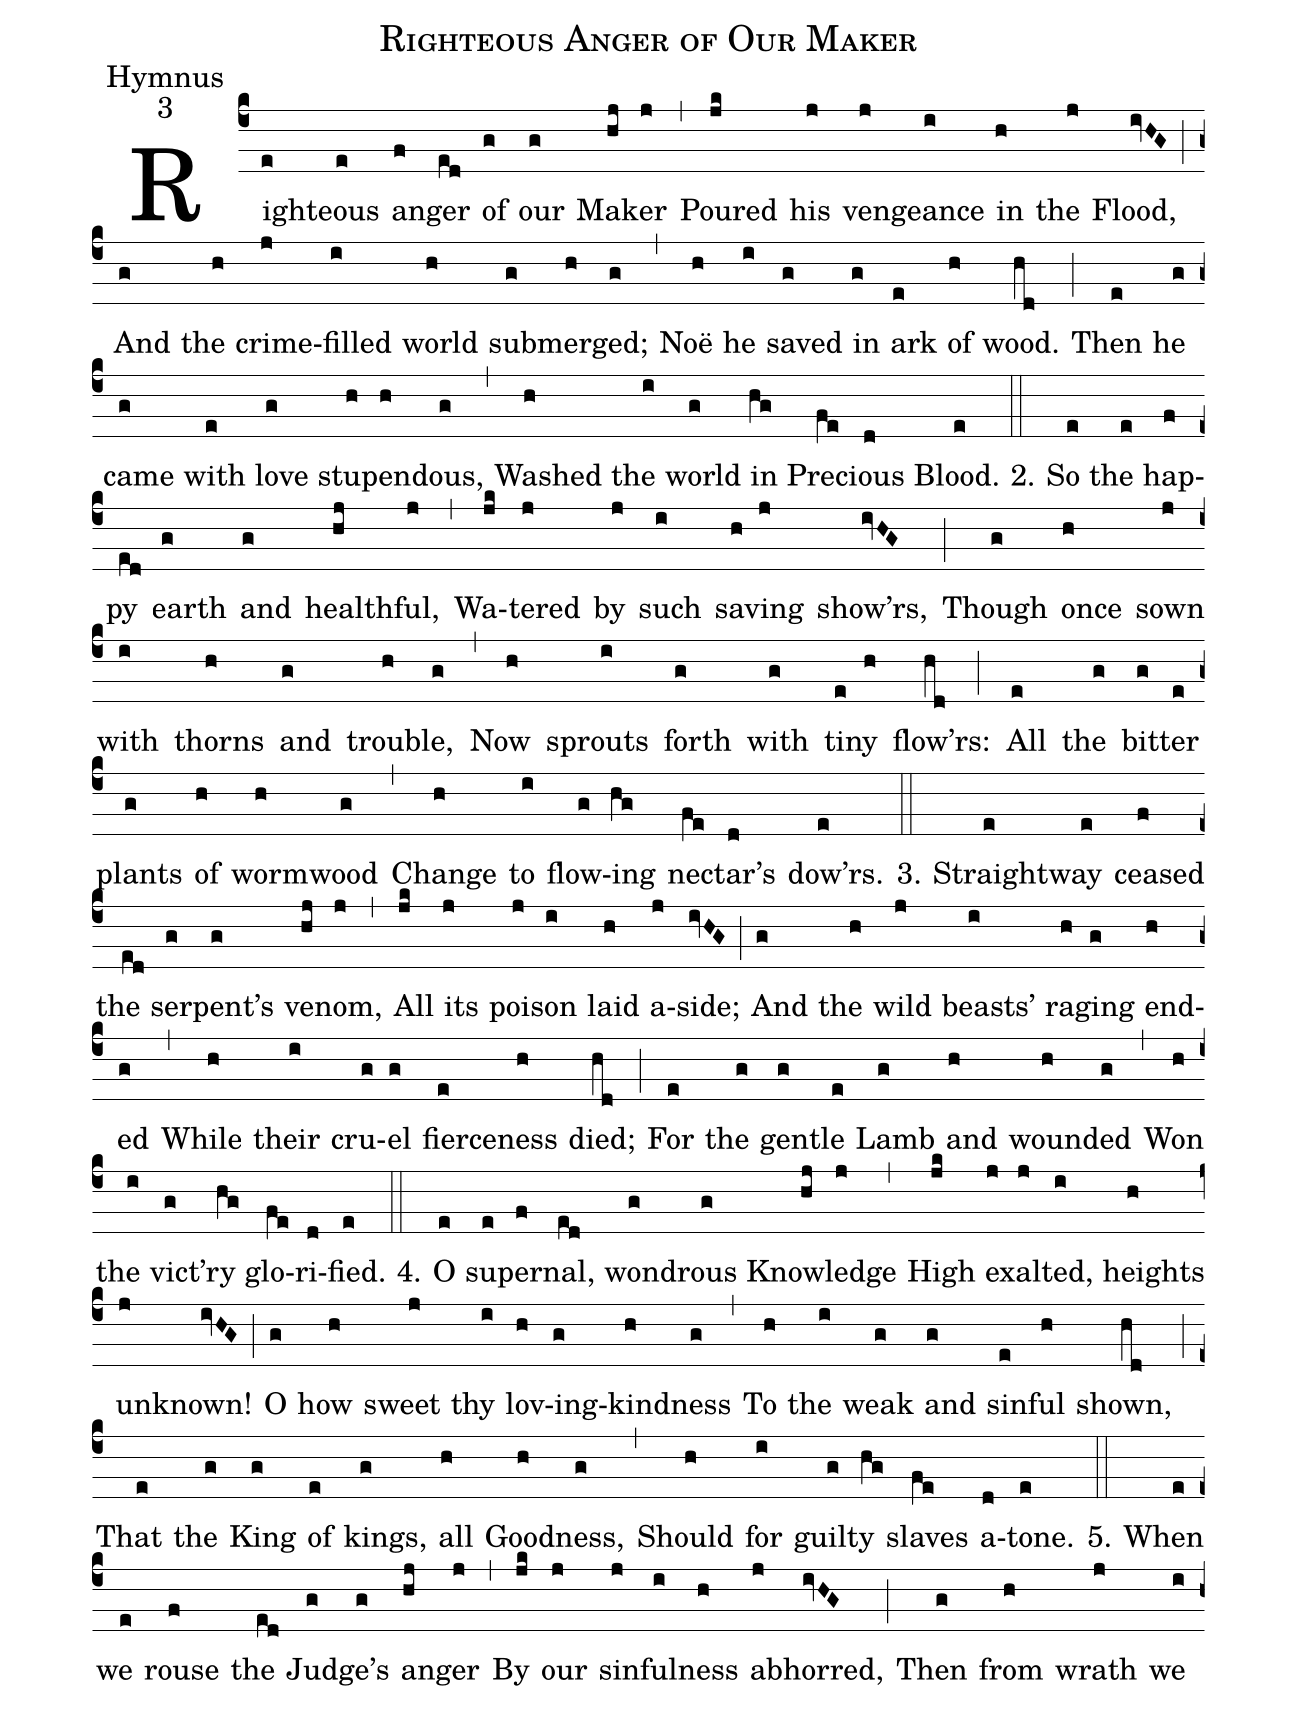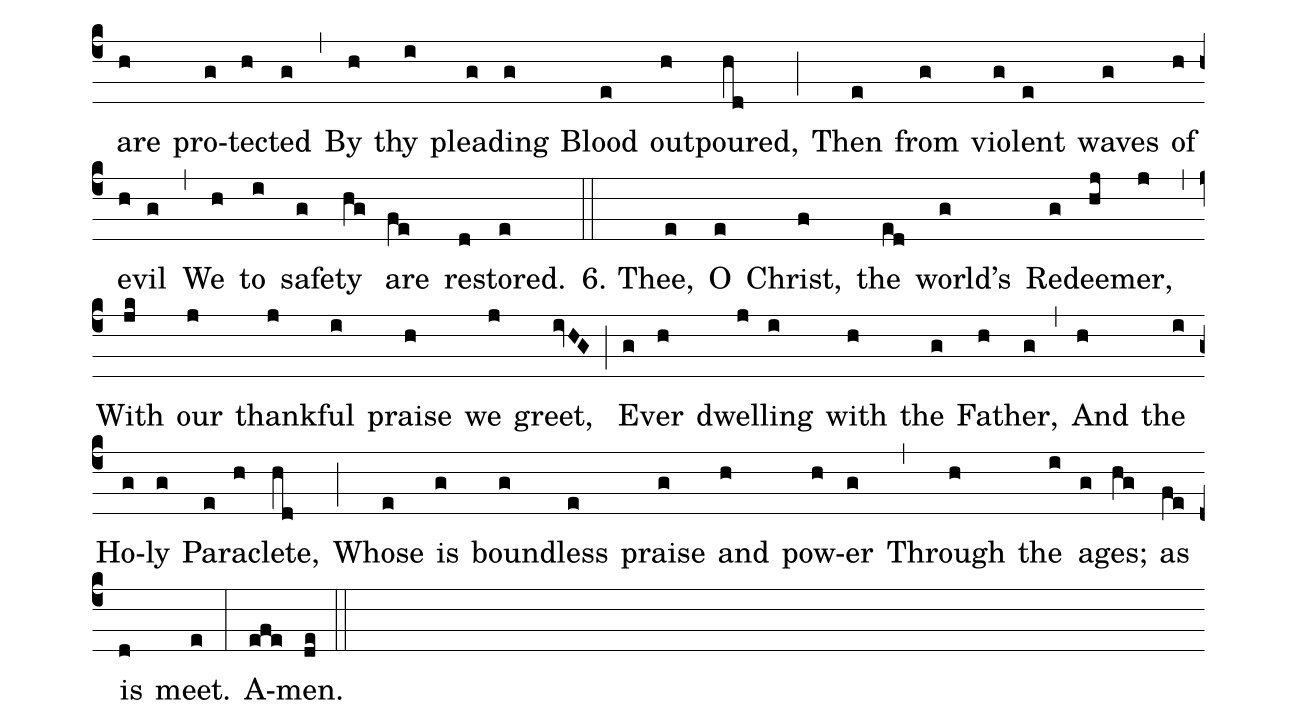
name: Righteous Anger of Our Maker;
office-part: Hymnus;
mode: 3;
%%
(c4)Right(e)eous(e) an(f)ger(ed) of(g) our(g) Mak(hj)er(j) (,) Poured(jk) his(j) venge(j)ance(i) in(h) the(j) Flood,(ivHG) (;)
And(g) the(h) crime-(j)filled(i) world(h) sub(g)merg(h)ed;(g) (,) Noë(h) he(i) saved(g) in(g) ark(e) of(h) wood.(hd) (;)
Then(e) he(g) came(g) with(e) love(g) stu(h)pen(h)dous,(g) (,) Washed(h) the(i) world(g) in(hg) Pre(fe)cious(d) Blood.(e) (::)

2. So(e) the(e) hap(f)py(ed) earth(g) and(g) health(hj)ful,(j) (,) Wa(jk)tered(j) by(j) such(i) sav(h)ing(j) show'rs,(ivHG) (;)
Though(g) once(h) sown(j) with(i) thorns(h) and(g) trou(h)ble,(g) (,) Now(h) sprouts(i) forth(g) with(g) ti(e)ny(h) flow'rs:(hd) (;)
All(e) the(g) bit(g)ter(e) plants(g) of(h) worm(h)wood(g) (,) Change(h) to(i) flow(g)ing(hg) nec(fe)tar's(d) dow'rs.(e) (::)

3. Straight(e)way(e) ceased(f) the(ed) ser(g)pent's(g) ven(hj)om,(j) (,) All(jk) its(j) poi(j)son(i) laid(h) a(j)side;(ivHG) (;)
And(g) the(h) wild(j) beasts'(i) rag(h)ing(g) end(h)ed(g) (,) While(h) their(i) cru(g)el(g) fierce(e)ness(h) died;(hd) (;)
For(e) the(g) gen(g)tle(e) Lamb(g) and(h) wound(h)ed(g) (,) Won(h) the(i) vict(g)'ry(hg) glo(fe)ri(d)fied.(e) (::)

4. O(e) su(e)per(f)nal,(ed) won(g)drous(g) Knowl(hj)edge(j) (,) High(jk) ex(j)alt(j)ed,(i) heights(h) un(j)known!(ivHG) (;)
O(g) how(h) sweet(j) thy(i) lov(h)ing-(g)kind(h)ness(g) (,) To(h) the(i) weak(g) and(g) sin(e)ful(h) shown,(hd) (;)
That(e) the(g) King(g) of(e) kings,(g) all(h) Good(h)ness,(g) (,) Should(h) for(i) guilt(g)y(hg) slaves(fe) a(d)tone.(e) (::)

5. When(e) we(e) rouse(f) the(ed) Judg(g)e's(g) an(hj)ger(j) (,) By(jk) our(j) sin(j)ful(i)ness(h) ab(j)horred,(ivHG) (;)
Then(g) from(h) wrath(j) we(i) are(h) pro(g)tect(h)ed(g) (,) By(h) thy(i) plead(g)ing(g) Blood(e) out(h)poured,(hd) (;)
Then(e) from(g) vio(g)lent(e) waves(g) of(h) e(h)vil(g) (,) We(h) to(i) safe(g)ty(hg) are(fe) re(d)stored.(e) (::)

6. Thee,(e) O(e) Christ,(f) the(ed) world's(g) Re(g)deem(hj)er,(j) (,) With(jk) our(j) thank(j)ful(i) praise(h) we(j) greet,(ivHG) (;)
Ev(g)er(h) dwell(j)ing(i) with(h) the(g) Fa(h)ther,(g) (,) And(h) the(i) Ho(g)ly(g) Par(e)a(h)clete,(hd) (;)
Whose(e) is(g) bound(g)less(e) praise(g) and(h) pow(h)er(g) (,) Through(h) the(i) ag(g)es;(hg) as(fe) is(d) meet.(e) (:)
A(efe)men.(de) (::)
